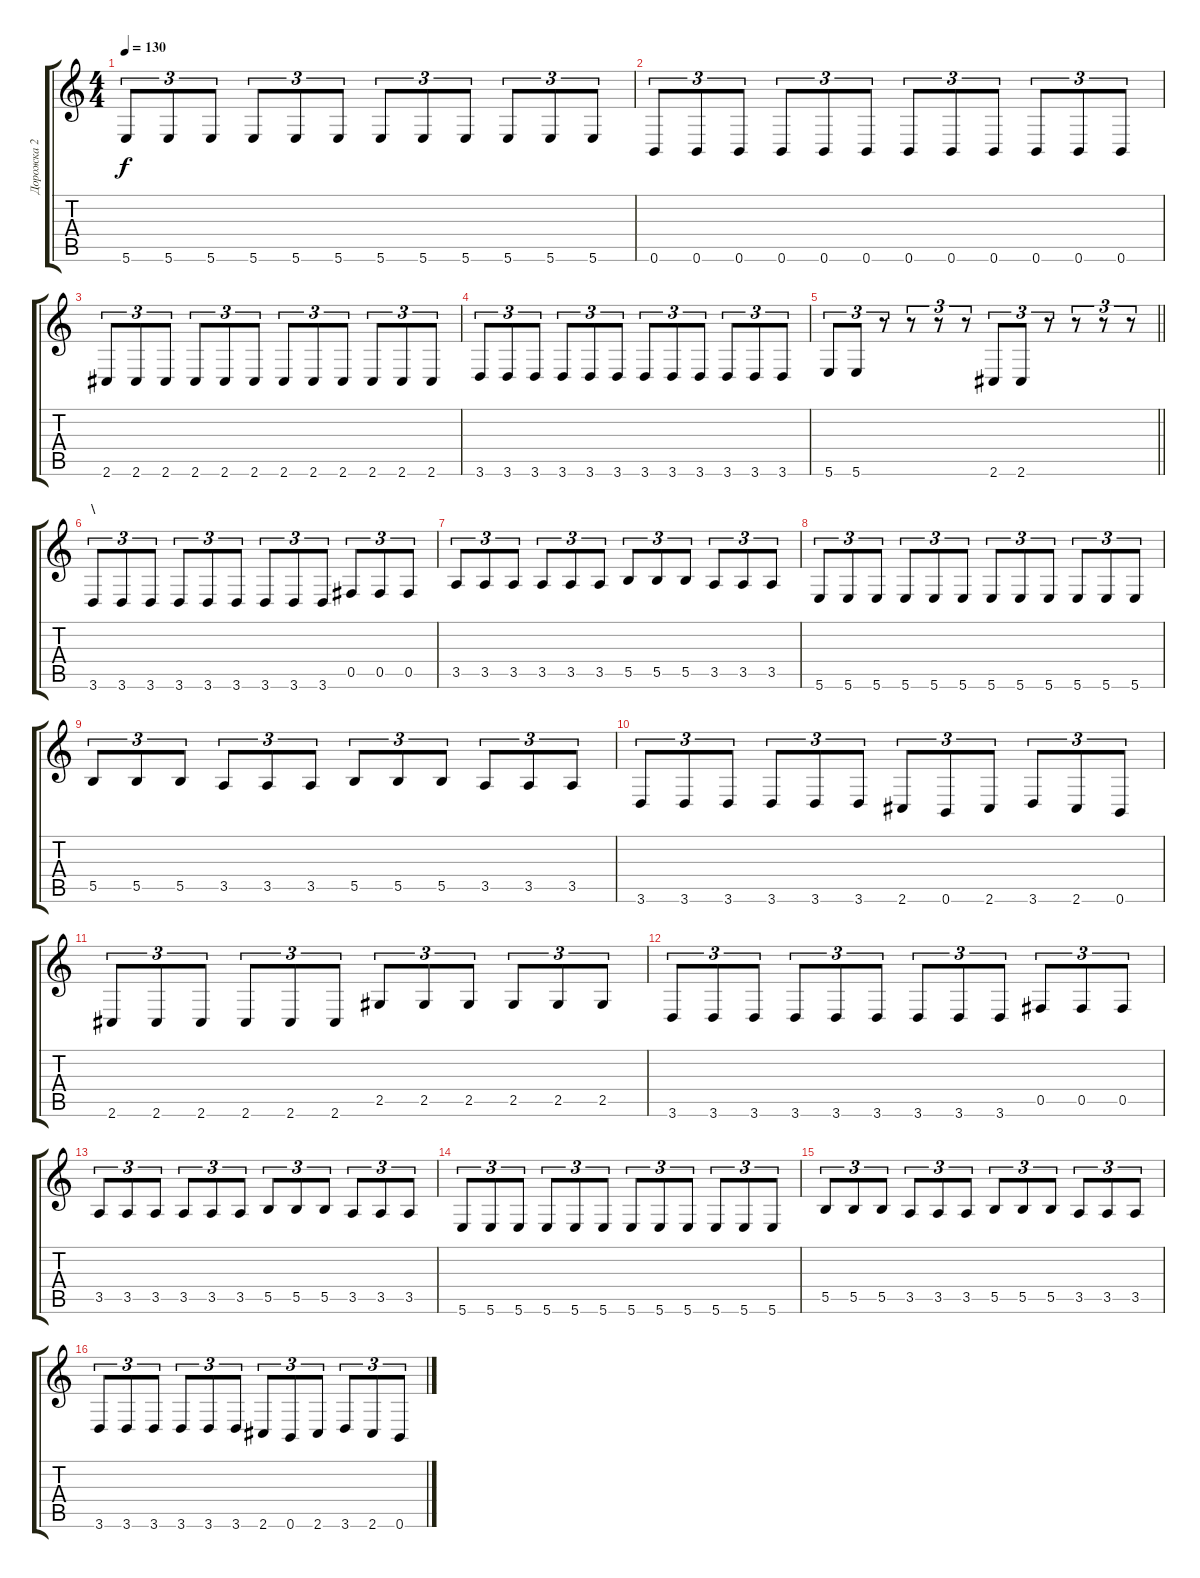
\track ("Дорожка 2" "Дорожка 2") {instrument distortionguitar}
\staff {score tabs}
\tuning (Db4 Ab3 E3 B2 Gb2 B1) {hide}
\ts (4 4)
\tempo 130
\clef g2
\ks c
5.6.8{tu (3 2) dy f} 5.6.8{tu (3 2)} 5.6.8{tu (3 2)} 5.6.8{tu (3 2)} 5.6.8{tu (3 2)} 5.6.8{tu (3 2)} 5.6.8{tu (3 2)} 5.6.8{tu (3 2)} 5.6.8{tu (3 2)} 5.6.8{tu (3 2)} 5.6.8{tu (3 2)} 5.6.8{tu (3 2)} |
0.6.8{tu (3 2)} 0.6.8{tu (3 2)} 0.6.8{tu (3 2)} 0.6.8{tu (3 2)} 0.6.8{tu (3 2)} 0.6.8{tu (3 2)} 0.6.8{tu (3 2)} 0.6.8{tu (3 2)} 0.6.8{tu (3 2)} 0.6.8{tu (3 2)} 0.6.8{tu (3 2)} 0.6.8{tu (3 2)} |
2.6.8{tu (3 2)} 2.6.8{tu (3 2)} 2.6.8{tu (3 2)} 2.6.8{tu (3 2)} 2.6.8{tu (3 2)} 2.6.8{tu (3 2)} 2.6.8{tu (3 2)} 2.6.8{tu (3 2)} 2.6.8{tu (3 2)} 2.6.8{tu (3 2)} 2.6.8{tu (3 2)} 2.6.8{tu (3 2)} |
3.6.8{tu (3 2)} 3.6.8{tu (3 2)} 3.6.8{tu (3 2)} 3.6.8{tu (3 2)} 3.6.8{tu (3 2)} 3.6.8{tu (3 2)} 3.6.8{tu (3 2)} 3.6.8{tu (3 2)} 3.6.8{tu (3 2)} 3.6.8{tu (3 2)} 3.6.8{tu (3 2)} 3.6.8{tu (3 2)} |
\barLineRight lightlight
5.6.8{tu (3 2)} 5.6.8{tu (3 2)} r.8{tu (3 2)} r.8{tu (3 2)} r.8{tu (3 2)} r.8{tu (3 2)} 2.6.8{tu (3 2)} 2.6.8{tu (3 2)} r.8{tu (3 2)} r.8{tu (3 2)} r.8{tu (3 2)} r.8{tu (3 2)} |
\section ("" " \\")
3.6.8{tu (3 2)} 3.6.8{tu (3 2)} 3.6.8{tu (3 2)} 3.6.8{tu (3 2)} 3.6.8{tu (3 2)} 3.6.8{tu (3 2)} 3.6.8{tu (3 2)} 3.6.8{tu (3 2)} 3.6.8{tu (3 2)} 0.5.8{tu (3 2)} 0.5.8{tu (3 2)} 0.5.8{tu (3 2)} |
3.5.8{tu (3 2)} 3.5.8{tu (3 2)} 3.5.8{tu (3 2)} 3.5.8{tu (3 2)} 3.5.8{tu (3 2)} 3.5.8{tu (3 2)} 5.5.8{tu (3 2)} 5.5.8{tu (3 2)} 5.5.8{tu (3 2)} 3.5.8{tu (3 2)} 3.5.8{tu (3 2)} 3.5.8{tu (3 2)} |
5.6.8{tu (3 2)} 5.6.8{tu (3 2)} 5.6.8{tu (3 2)} 5.6.8{tu (3 2)} 5.6.8{tu (3 2)} 5.6.8{tu (3 2)} 5.6.8{tu (3 2)} 5.6.8{tu (3 2)} 5.6.8{tu (3 2)} 5.6.8{tu (3 2)} 5.6.8{tu (3 2)} 5.6.8{tu (3 2)} |
5.5.8{tu (3 2)} 5.5.8{tu (3 2)} 5.5.8{tu (3 2)} 3.5.8{tu (3 2)} 3.5.8{tu (3 2)} 3.5.8{tu (3 2)} 5.5.8{tu (3 2)} 5.5.8{tu (3 2)} 5.5.8{tu (3 2)} 3.5.8{tu (3 2)} 3.5.8{tu (3 2)} 3.5.8{tu (3 2)} |
3.6.8{tu (3 2)} 3.6.8{tu (3 2)} 3.6.8{tu (3 2)} 3.6.8{tu (3 2)} 3.6.8{tu (3 2)} 3.6.8{tu (3 2)} 2.6.8{tu (3 2)} 0.6.8{tu (3 2)} 2.6.8{tu (3 2)} 3.6.8{tu (3 2)} 2.6.8{tu (3 2)} 0.6.8{tu (3 2)} |
2.6.8{tu (3 2)} 2.6.8{tu (3 2)} 2.6.8{tu (3 2)} 2.6.8{tu (3 2)} 2.6.8{tu (3 2)} 2.6.8{tu (3 2)} 2.5.8{tu (3 2)} 2.5.8{tu (3 2)} 2.5.8{tu (3 2)} 2.5.8{tu (3 2)} 2.5.8{tu (3 2)} 2.5.8{tu (3 2)} |
3.6.8{tu (3 2)} 3.6.8{tu (3 2)} 3.6.8{tu (3 2)} 3.6.8{tu (3 2)} 3.6.8{tu (3 2)} 3.6.8{tu (3 2)} 3.6.8{tu (3 2)} 3.6.8{tu (3 2)} 3.6.8{tu (3 2)} 0.5.8{tu (3 2)} 0.5.8{tu (3 2)} 0.5.8{tu (3 2)} |
3.5.8{tu (3 2)} 3.5.8{tu (3 2)} 3.5.8{tu (3 2)} 3.5.8{tu (3 2)} 3.5.8{tu (3 2)} 3.5.8{tu (3 2)} 5.5.8{tu (3 2)} 5.5.8{tu (3 2)} 5.5.8{tu (3 2)} 3.5.8{tu (3 2)} 3.5.8{tu (3 2)} 3.5.8{tu (3 2)} |
5.6.8{tu (3 2)} 5.6.8{tu (3 2)} 5.6.8{tu (3 2)} 5.6.8{tu (3 2)} 5.6.8{tu (3 2)} 5.6.8{tu (3 2)} 5.6.8{tu (3 2)} 5.6.8{tu (3 2)} 5.6.8{tu (3 2)} 5.6.8{tu (3 2)} 5.6.8{tu (3 2)} 5.6.8{tu (3 2)} |
5.5.8{tu (3 2)} 5.5.8{tu (3 2)} 5.5.8{tu (3 2)} 3.5.8{tu (3 2)} 3.5.8{tu (3 2)} 3.5.8{tu (3 2)} 5.5.8{tu (3 2)} 5.5.8{tu (3 2)} 5.5.8{tu (3 2)} 3.5.8{tu (3 2)} 3.5.8{tu (3 2)} 3.5.8{tu (3 2)} |
3.6.8{tu (3 2)} 3.6.8{tu (3 2)} 3.6.8{tu (3 2)} 3.6.8{tu (3 2)} 3.6.8{tu (3 2)} 3.6.8{tu (3 2)} 2.6.8{tu (3 2)} 0.6.8{tu (3 2)} 2.6.8{tu (3 2)} 3.6.8{tu (3 2)} 2.6.8{tu (3 2)} 0.6.8{tu (3 2)}
